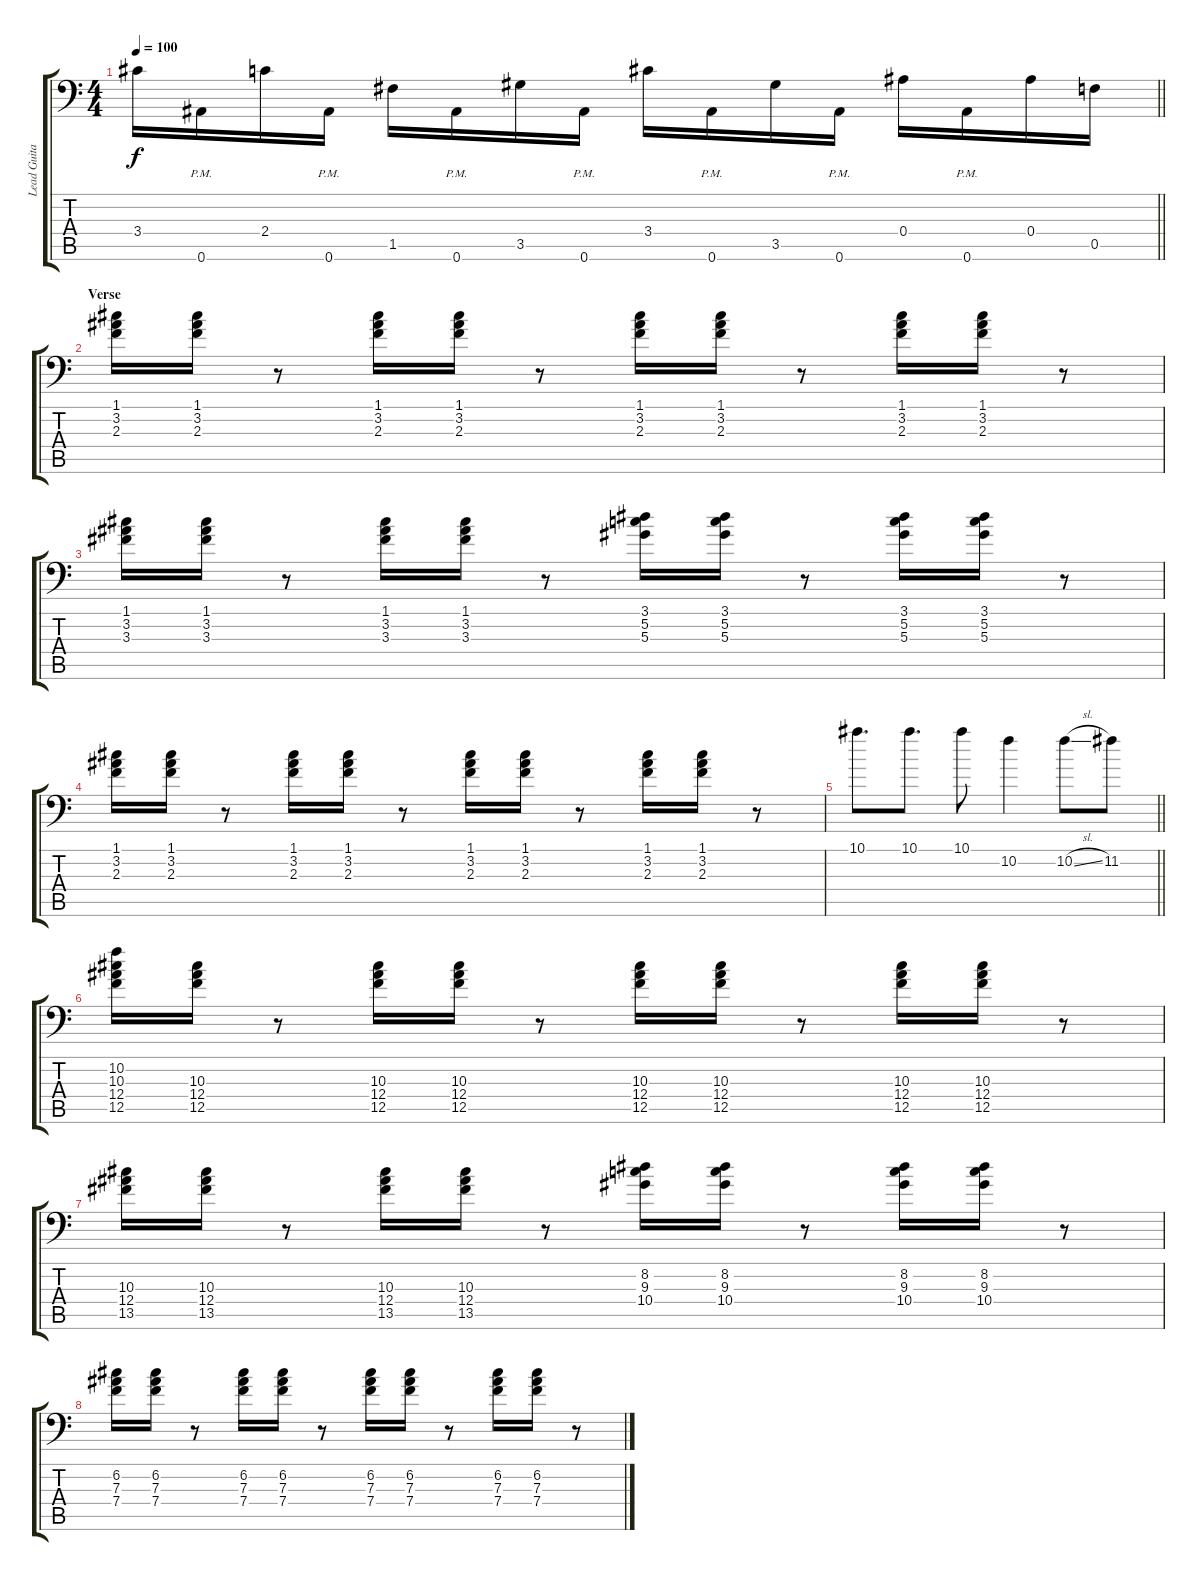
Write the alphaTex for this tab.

\track ("Lead Guitar 2" "Lead Guita") {instrument distortionguitar}
\staff {score tabs}
\tuning (C4 G3 Eb3 Bb2 F2 Bb1) {hide}
\ts (4 4)
\tempo 100
\clef f4
\barLineRight lightlight
\ks c
3.4.16{dy f} 0.6{pm}.16 2.4.16 0.6{pm}.16 1.5.16 0.6{pm}.16 3.5.16 0.6{pm}.16 3.4.16 0.6{pm}.16 3.5.16 0.6{pm}.16 0.4.16 0.6{pm}.16 0.4.16 0.5.16 |
\section ("" "Verse")
(1.1 3.2 2.3).16{volume 10 balance 8 instrument overdrivenguitar} (1.1 3.2 2.3).16 r.8 (1.1 3.2 2.3).16 (1.1 3.2 2.3).16 r.8 (1.1 3.2 2.3).16 (1.1 3.2 2.3).16 r.8 (1.1 3.2 2.3).16 (1.1 3.2 2.3).16 r.8 |
(1.1 3.2 3.3).16 (1.1 3.2 3.3).16 r.8 (1.1 3.2 3.3).16 (1.1 3.2 3.3).16 r.8 (3.1 5.2 5.3).16 (3.1 5.2 5.3).16 r.8 (3.1 5.2 5.3).16 (3.1 5.2 5.3).16 r.8 |
(1.1 3.2 2.3).16 (1.1 3.2 2.3).16 r.8 (1.1 3.2 2.3).16 (1.1 3.2 2.3).16 r.8 (1.1 3.2 2.3).16 (1.1 3.2 2.3).16 r.8 (1.1 3.2 2.3).16 (1.1 3.2 2.3).16 r.8 |
\barLineRight lightlight
10.1.8{d} 10.1.8{d} 10.1.8 10.2.4 10.2{sl}.8 11.2.8 |
(10.2 10.3 12.4 12.5).16{volume 10 balance 8 instrument overdrivenguitar} (10.3 12.4 12.5).16 r.8 (10.3 12.4 12.5).16 (10.3 12.4 12.5).16 r.8 (10.3 12.4 12.5).16 (10.3 12.4 12.5).16 r.8 (10.3 12.4 12.5).16 (10.3 12.4 12.5).16 r.8 |
(10.3 12.4 13.5).16 (10.3 12.4 13.5).16 r.8 (10.3 12.4 13.5).16 (10.3 12.4 13.5).16 r.8 (8.2 9.3 10.4).16 (8.2 9.3 10.4).16 r.8 (8.2 9.3 10.4).16 (8.2 9.3 10.4).16 r.8 |
(6.2 7.3 7.4).16 (6.2 7.3 7.4).16 r.8 (6.2 7.3 7.4).16 (6.2 7.3 7.4).16 r.8 (6.2 7.3 7.4).16 (6.2 7.3 7.4).16 r.8 (6.2 7.3 7.4).16 (6.2 7.3 7.4).16 r.8
